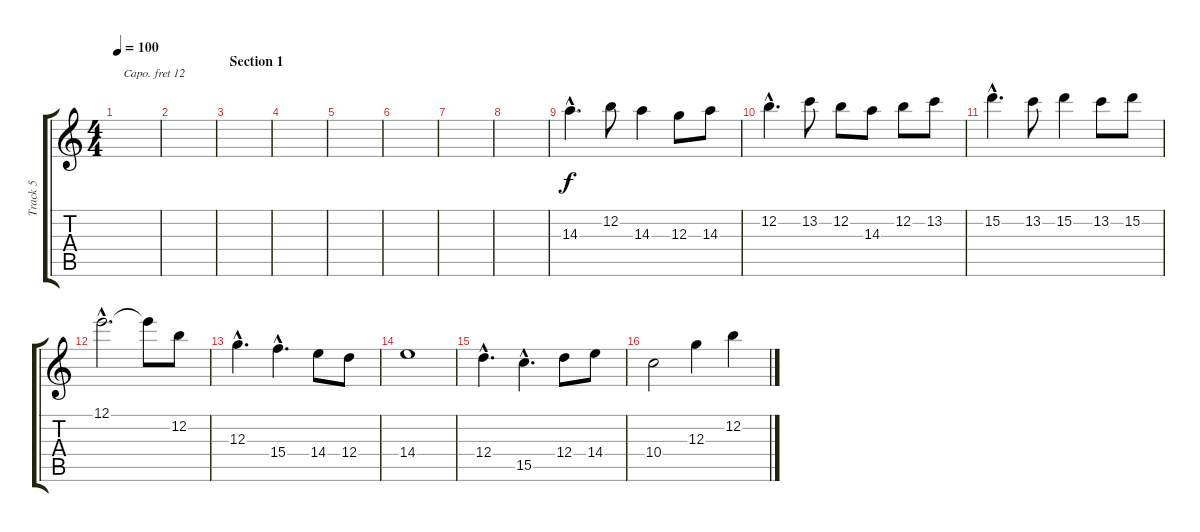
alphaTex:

\track ("Track 5" "Track 5") {instrument ocarina}
\staff {score tabs}
\capo 12
\tuning (E4 B3 G3 D3 A2 E2) {hide}
\ts (4 4)
\tempo 100
\clef g2
\ks c
|
|
\section ("" "Section 1")
|
|
|
|
|
|
14.3{hac}.4{d} 12.2.8 14.3.4 12.3.8 14.3.8 |
12.2{hac}.4{d} 13.2.8 12.2.8 14.3.8 12.2.8 13.2.8 |
15.2{hac}.4{d} 13.2.8 15.2.4 13.2.8 15.2.8 |
12.1{hac}.2{d} 12.1{t}.8 12.2.8 |
12.3{hac}.4{d} 15.4{hac}.4{d} 14.4.8 12.4.8 |
14.4.1 |
12.4{hac}.4{d} 15.5{hac}.4{d} 12.4.8 14.4.8 |
10.4.2 12.3.4 12.2.4
